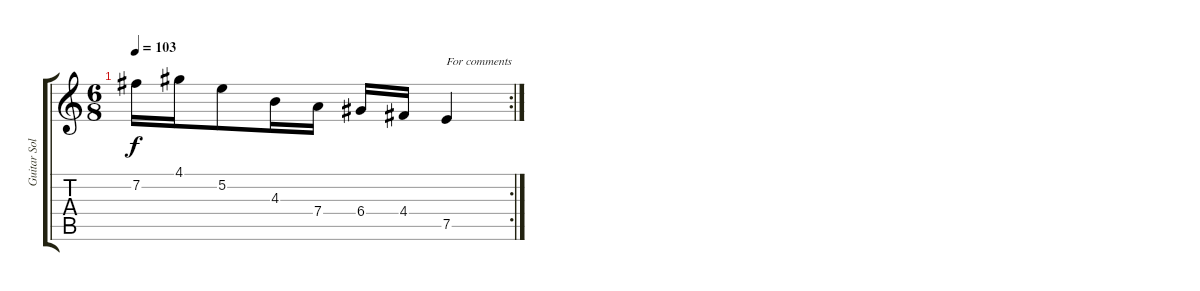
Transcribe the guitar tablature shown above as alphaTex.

\track ("Guitar Solo" "Guitar Sol") {instrument electricguitarjazz}
\staff {score tabs}
\tuning (E4 B3 G3 D3 A2 E2) {hide}
\rc 2
\ts (6 8)
\tempo 103
\clef g2
\ks c
7.2.16{dy f} 4.1.16 5.2.8 4.3.16 7.4.16 6.4.16 4.4.16 7.5.4{txt "For comments"}
